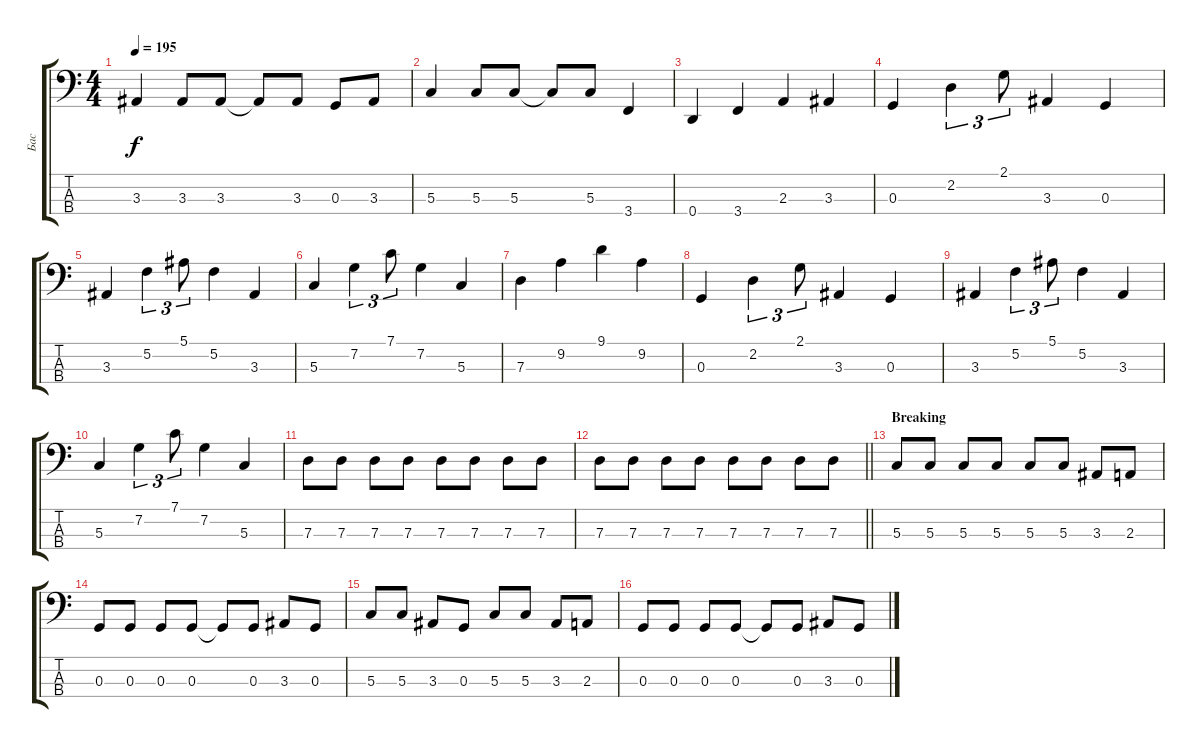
\track ("Бас" "Бас") {instrument electricbassfinger}
\staff {score tabs}
\tuning (F2 C2 G1 D1) {hide}
\ts (4 4)
\tempo 195
\clef f4
\ks c
3.3.4{dy f} 3.3.8 3.3.8 3.3{t}.8 3.3.8 0.3.8 3.3.8 |
5.3.4 5.3.8 5.3.8 5.3{t}.8 5.3.8 3.4.4 |
0.4.4 3.4.4 2.3.4 3.3.4 |
0.3.4 2.2.4{tu (3 2)} 2.1.8{tu (3 2)} 3.3.4 0.3.4 |
3.3.4 5.2.4{tu (3 2)} 5.1.8{tu (3 2)} 5.2.4 3.3.4 |
5.3.4 7.2.4{tu (3 2)} 7.1.8{tu (3 2)} 7.2.4 5.3.4 |
7.3.4 9.2.4 9.1.4 9.2.4 |
0.3.4 2.2.4{tu (3 2)} 2.1.8{tu (3 2)} 3.3.4 0.3.4 |
3.3.4 5.2.4{tu (3 2)} 5.1.8{tu (3 2)} 5.2.4 3.3.4 |
5.3.4 7.2.4{tu (3 2)} 7.1.8{tu (3 2)} 7.2.4 5.3.4 |
7.3.8 7.3.8 7.3.8 7.3.8 7.3.8 7.3.8 7.3.8 7.3.8 |
\barLineRight lightlight
7.3.8 7.3.8 7.3.8 7.3.8 7.3.8 7.3.8 7.3.8 7.3.8 |
\section ("" "Breaking")
5.3.8 5.3.8 5.3.8 5.3.8 5.3.8 5.3.8 3.3.8 2.3.8 |
0.3.8 0.3.8 0.3.8 0.3.8 0.3{t}.8 0.3.8 3.3.8 0.3.8 |
5.3.8 5.3.8 3.3.8 0.3.8 5.3.8 5.3.8 3.3.8 2.3.8 |
0.3.8 0.3.8 0.3.8 0.3.8 0.3{t}.8 0.3.8 3.3.8 0.3.8
